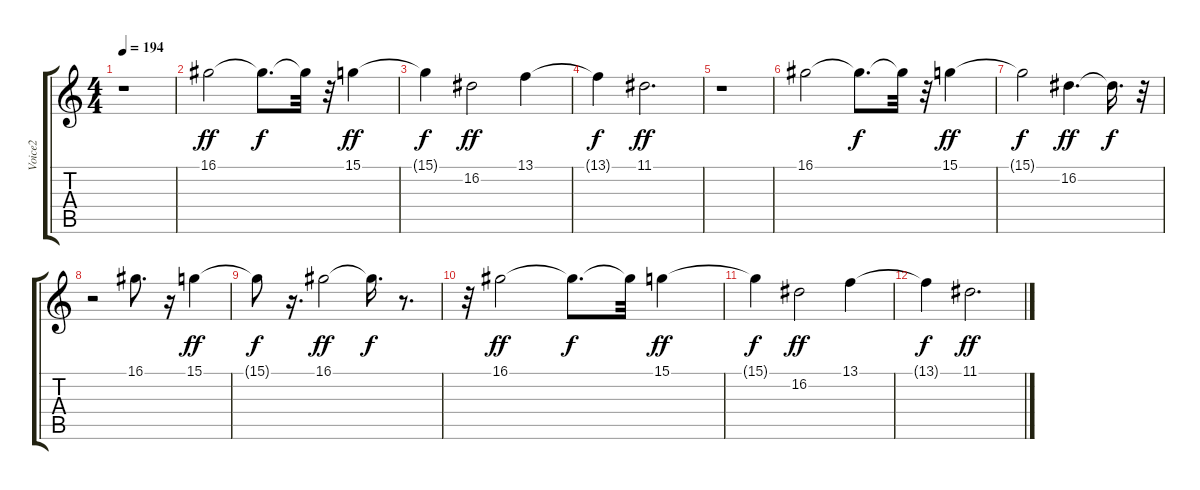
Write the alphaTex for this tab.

\track ("Voice2" "Voice2") {instrument voiceoohs}
\staff {score tabs}
\tuning (E4 B3 G3 D3 A2 E2) {hide}
\ts (4 4)
\tempo 194
\clef g2
\ks c
r.1{dy f} |
16.1.2{dy ff} 16.1{t}.8{d dy f} 16.1{t}.32 r.32 15.1.4{dy ff} |
15.1{t}.4{dy f} 16.2.2{dy ff} 13.1.4 |
13.1{t}.4{dy f} 11.1.2{d dy ff} |
r.1 |
16.1.2 16.1{t}.8{d dy f} 16.1{t}.32 r.32 15.1.4{dy ff} |
15.1{t}.2{dy f} 16.2.4{d dy ff} 16.2{t}.16{d dy f} r.32 |
r.2 16.1.8{d} r.16 15.1.4{dy ff} |
15.1{t}.8{dy f} r.16{d} 16.1.2{dy ff} 16.1{t}.16{d dy f} r.8{d} |
r.32 16.1.2{dy ff} 16.1{t}.8{d dy f} 16.1{t}.32 15.1.4{dy ff} |
15.1{t}.4{dy f} 16.2.2{dy ff} 13.1.4 |
13.1{t}.4{dy f} 11.1.2{d dy ff}
